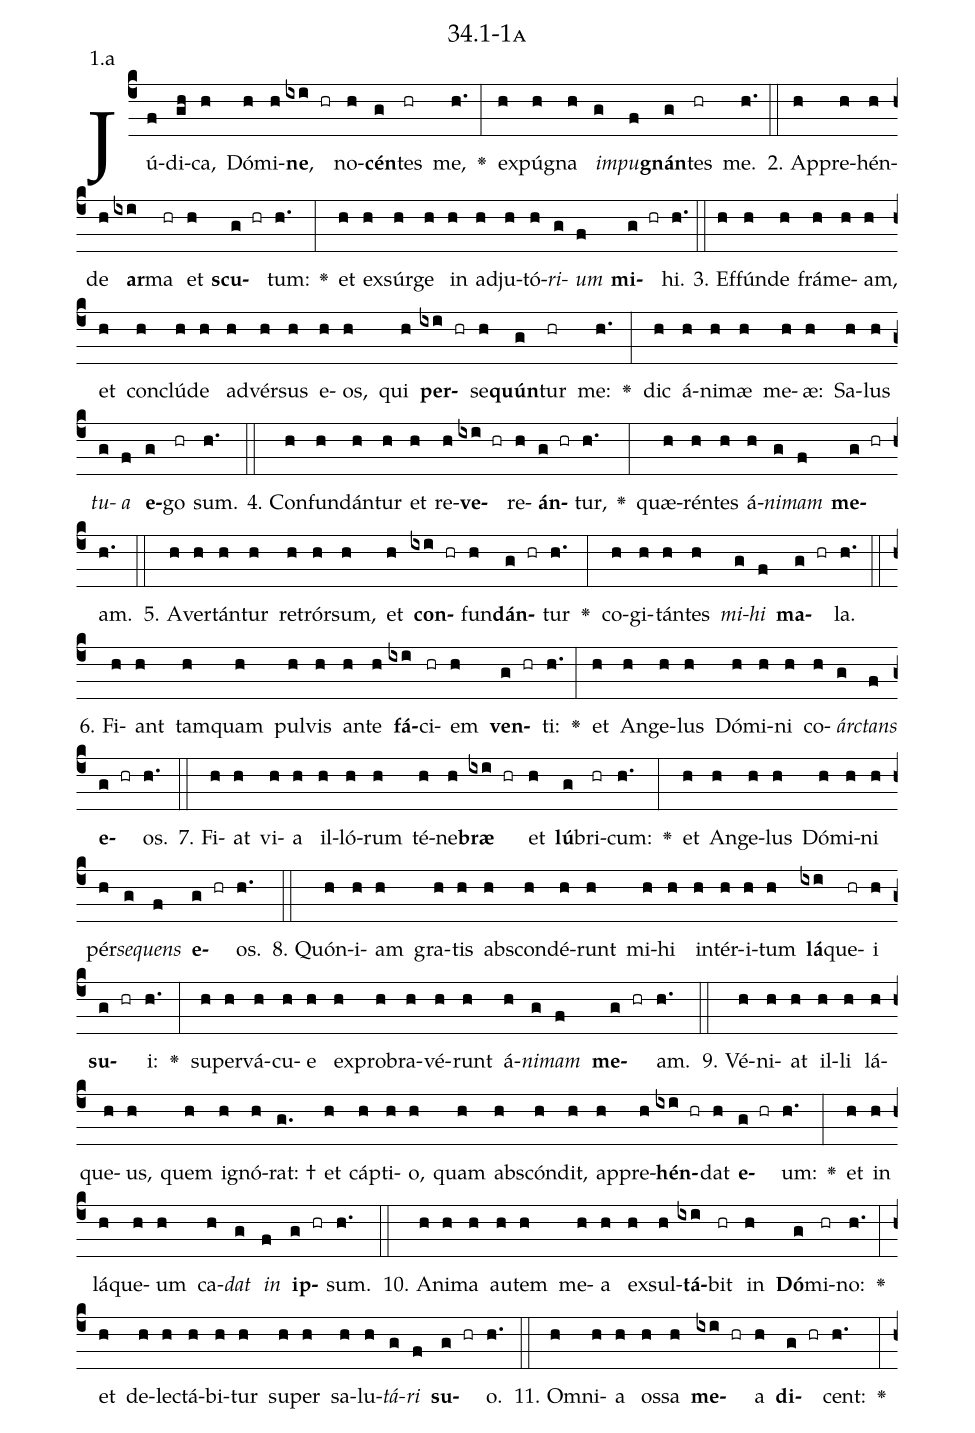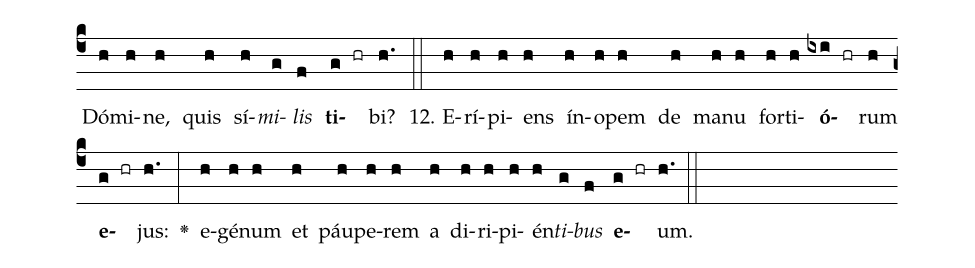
name: 34.1-1a;
annotation: 1.a;
%%
(c4)Jú(f)di(gh)ca,(h) Dó(h)mi(h)<b>ne</b>,(ixi hr) no(h)<b>cén</b>(g)tes(hr) me,(h.) <v>\greheightstar</v>(:) ex(h)pú(h)gna(h) <i>im</i>(g)<i>pu</i>(f)<b>gnán</b>(g)tes(hr) me.(h.) (::)
2. Ap(h)pre(h)hén(h)de(h) <b>ar</b>(ixi)ma(hr) et(h) <b>scu</b>(g hr)tum:(h.) <v>\greheightstar</v>(:) et(h) ex(h)súr(h)ge(h) in(h) ad(h)ju(h)tó(h)<i>ri</i>(g)<i>um</i>(f) <b>mi</b>(g hr)hi.(h.) (::)
3. Ef(h)fún(h)de(h) frá(h)me(h)am,(h) et(h) con(h)clú(h)de(h) ad(h)vér(h)sus(h) e(h)os,(h) qui(h) <b>per</b>(ixi hr)se(h)<b>quún</b>(g)tur(hr) me:(h.) <v>\greheightstar</v>(:) dic(h) á(h)ni(h)mæ(h) me(h)æ:(h) Sa(h)lus(h) <i>tu</i>(g)<i>a</i>(f) <b>e</b>(g)go(hr) sum.(h.) (::)
4. Con(h)fun(h)dán(h)tur(h) et(h) re(h)<b>ve</b>(ixi hr)re(h)<b>án</b>(g hr)tur,(h.) <v>\greheightstar</v>(:) quæ(h)rén(h)tes(h) á(h)<i>ni</i>(g)<i>mam</i>(f) <b>me</b>(g hr)am.(h.) (::)
5. A(h)ver(h)tán(h)tur(h) re(h)trór(h)sum,(h) et(h) <b>con</b>(ixi hr)fun(h)<b>dán</b>(g hr)tur(h.) <v>\greheightstar</v>(:) co(h)gi(h)tán(h)tes(h) <i>mi</i>(g)<i>hi</i>(f) <b>ma</b>(g hr)la.(h.) (::)
6. Fi(h)ant(h) tam(h)quam(h) pul(h)vis(h) an(h)te(h) <b>fá</b>(ixi)ci(hr)em(h) <b>ven</b>(g hr)ti:(h.) <v>\greheightstar</v>(:) et(h) An(h)ge(h)lus(h) Dó(h)mi(h)ni(h) co(h)<i>árc</i>(g)<i>tans</i>(f) <b>e</b>(g hr)os.(h.) (::)
7. Fi(h)at(h) vi(h)a(h) il(h)ló(h)rum(h) té(h)ne(h)<b>bræ</b>(ixi hr) et(h) <b>lú</b>(g)bri(hr)cum:(h.) <v>\greheightstar</v>(:) et(h) An(h)ge(h)lus(h) Dó(h)mi(h)ni(h) pér(h)<i>se</i>(g)<i>quens</i>(f) <b>e</b>(g hr)os.(h.) (::)
8. Quón(h)i(h)am(h) gra(h)tis(h) abs(h)con(h)dé(h)runt(h) mi(h)hi(h) in(h)tér(h)i(h)tum(h) <b>lá</b>(ixi)que(hr)i(h) <b>su</b>(g hr)i:(h.) <v>\greheightstar</v>(:) su(h)per(h)vá(h)cu(h)e(h) ex(h)pro(h)bra(h)vé(h)runt(h) á(h)<i>ni</i>(g)<i>mam</i>(f) <b>me</b>(g hr)am.(h.) (::)
9. Vé(h)ni(h)at(h) il(h)li(h) lá(h)que(h)us,(h) quem(h) i(h)gnó(h)rat: †(g.) et(h) cáp(h)ti(h)o,(h) quam(h) abs(h)cón(h)dit,(h) ap(h)pre(h)<b>hén</b>(ixi hr)dat(h) <b>e</b>(g hr)um:(h.) <v>\greheightstar</v>(:) et(h) in(h) lá(h)que(h)um(h) ca(h)<i>dat</i>(g) <i>in</i>(f) <b>ip</b>(g hr)sum.(h.) (::)
10. A(h)ni(h)ma(h) au(h)tem(h) me(h)a(h) ex(h)sul(h)<b>tá</b>(ixi)bit(hr) in(h) <b>Dó</b>(g)mi(hr)no:(h.) <v>\greheightstar</v>(:) et(h) de(h)lec(h)tá(h)bi(h)tur(h) su(h)per(h) sa(h)lu(h)<i>tá</i>(g)<i>ri</i>(f) <b>su</b>(g hr)o.(h.) (::)
11. Om(h)ni(h)a(h) os(h)sa(h) <b>me</b>(ixi hr)a(h) <b>di</b>(g hr)cent:(h.) <v>\greheightstar</v>(:) Dó(h)mi(h)ne,(h) quis(h) sí(h)<i>mi</i>(g)<i>lis</i>(f) <b>ti</b>(g hr)bi?(h.) (::)
12. E(h)rí(h)pi(h)ens(h) ín(h)o(h)pem(h) de(h) ma(h)nu(h) for(h)ti(h)<b>ó</b>(ixi hr)rum(h) <b>e</b>(g hr)jus:(h.) <v>\greheightstar</v>(:) e(h)gé(h)num(h) et(h) páu(h)pe(h)rem(h) a(h) di(h)ri(h)pi(h)én(h)<i>ti</i>(g)<i>bus</i>(f) <b>e</b>(g hr)um.(h.) (::)
